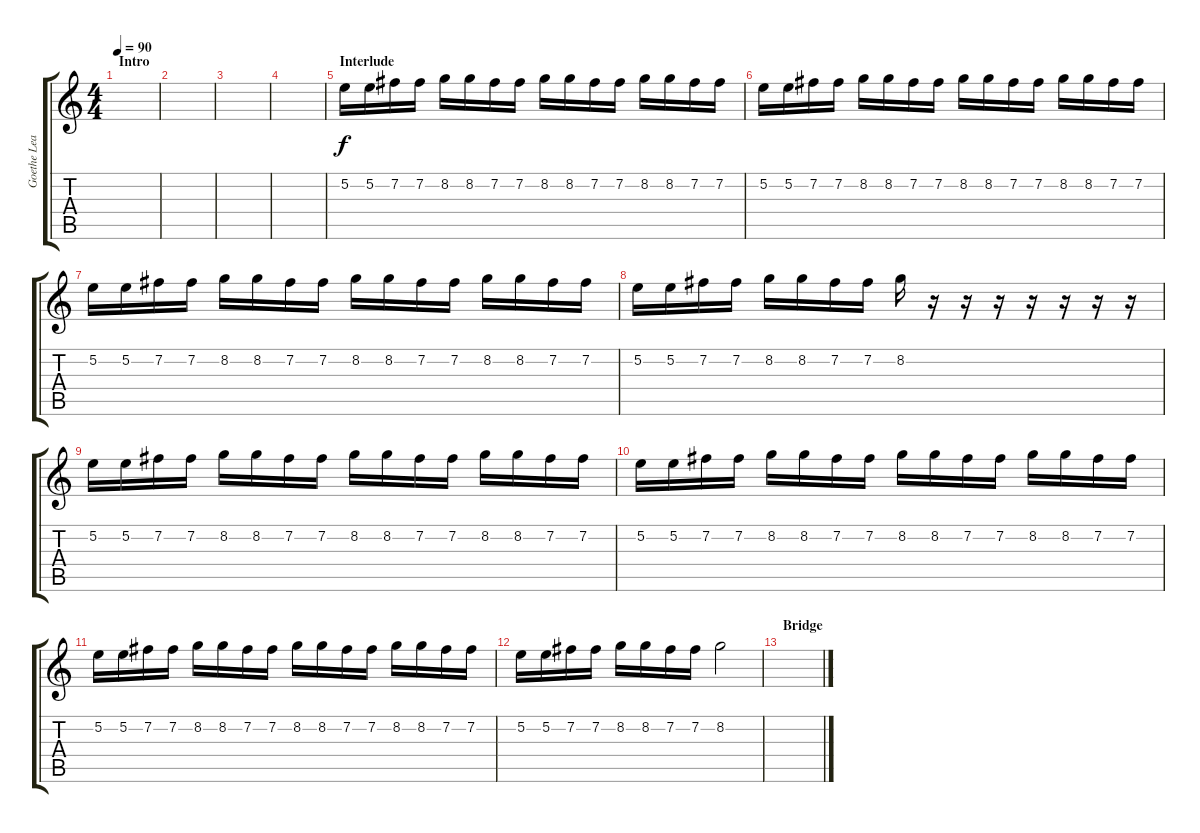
\track ("Goethe Lead" "Goethe Lea") {instrument distortionguitar}
\staff {score tabs}
\tuning (E4 B3 G3 D3 A2 E2) {hide}
\ts (4 4)
\section ("" "Intro")
\tempo 90
\clef g2
\ks c
|
|
|
|
\section ("" "Interlude")
5.2.16 5.2.16 7.2.16 7.2.16 8.2.16 8.2.16 7.2.16 7.2.16 8.2.16 8.2.16 7.2.16 7.2.16 8.2.16 8.2.16 7.2.16 7.2.16 |
5.2.16 5.2.16 7.2.16 7.2.16 8.2.16 8.2.16 7.2.16 7.2.16 8.2.16 8.2.16 7.2.16 7.2.16 8.2.16 8.2.16 7.2.16 7.2.16 |
5.2.16 5.2.16 7.2.16 7.2.16 8.2.16 8.2.16 7.2.16 7.2.16 8.2.16 8.2.16 7.2.16 7.2.16 8.2.16 8.2.16 7.2.16 7.2.16 |
5.2.16 5.2.16 7.2.16 7.2.16 8.2.16 8.2.16 7.2.16 7.2.16 8.2.16 r.16 r.16 r.16 r.16 r.16 r.16 r.16 |
5.2.16 5.2.16 7.2.16 7.2.16 8.2.16 8.2.16 7.2.16 7.2.16 8.2.16 8.2.16 7.2.16 7.2.16 8.2.16 8.2.16 7.2.16 7.2.16 |
5.2.16 5.2.16 7.2.16 7.2.16 8.2.16 8.2.16 7.2.16 7.2.16 8.2.16 8.2.16 7.2.16 7.2.16 8.2.16 8.2.16 7.2.16 7.2.16 |
5.2.16 5.2.16 7.2.16 7.2.16 8.2.16 8.2.16 7.2.16 7.2.16 8.2.16 8.2.16 7.2.16 7.2.16 8.2.16 8.2.16 7.2.16 7.2.16 |
5.2.16 5.2.16 7.2.16 7.2.16 8.2.16 8.2.16 7.2.16 7.2.16 8.2.2 |
\section ("" "Bridge")
